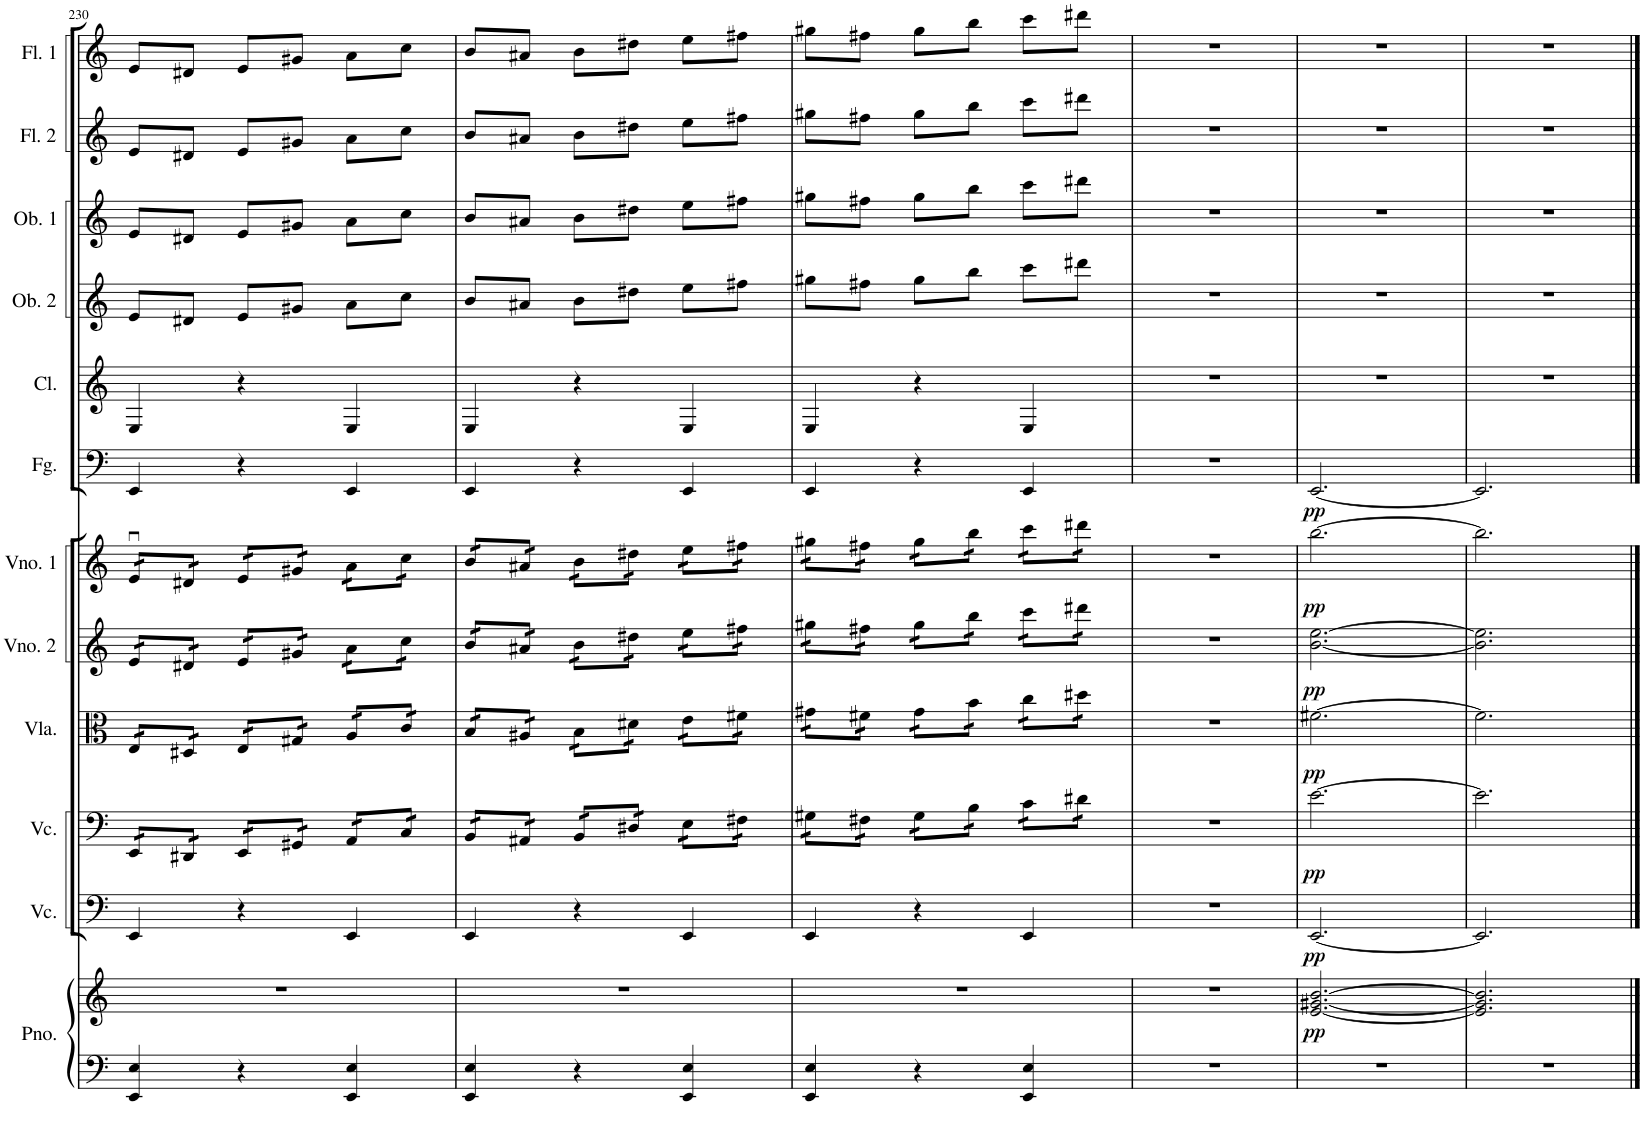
**kern	**kern	**dynam	**kern	**dynam	**kern	**dynam	**kern	**dynam	**kern	**dynam	**kern	**dynam	**kern	**dynam	**kern	**kern	**kern	**kern	**kern
*part12	*part12	*part12	*part11	*part11	*part10	*part10	*part9	*part9	*part8	*part8	*part7	*part7	*part6	*part6	*part5	*part4	*part3	*part2	*part1
*staff13	*staff12	*staff12/13	*staff11	*staff11	*staff10	*staff10	*staff9	*staff9	*staff8	*staff8	*staff7	*staff7	*staff6	*staff6	*staff5	*staff4	*staff3	*staff2	*staff1
*I"Piano	*	*	*I"Violoncelo	*	*I"Violoncelo	*	*I"Viola	*	*I"Violino 2	*	*I"Violino 1	*	*I"Fagote	*	*I"Clarinete em Bb	*I"Oboé 2	*I"Oboé 1	*I"Flauta 2	*I"Flauta 1
*I'Pno.	*	*	*I'Vc.	*	*I'Vc.	*	*I'Vla.	*	*I'Vno. 2	*	*I'Vno. 1	*	*I'Fg.	*	*I'Cl.	*I'Ob. 2	*I'Ob. 1	*I'Fl. 2	*I'Fl. 1
!!LO:PB:g=z
*clefF4	*clefG2	*	*clefF4	*	*clefF4	*	*clefC3	*	*clefG2	*	*clefG2	*	*clefF4	*	*clefG2	*clefG2	*clefG2	*clefG2	*clefG2
*	*	*	*	*	*	*	*	*	*	*	*	*	*	*	*Trd1c2	*	*	*	*
*k[]	*k[]	*	*k[]	*	*k[]	*	*k[]	*	*k[]	*	*k[]	*	*k[]	*	*k[]	*k[]	*k[]	*k[]	*k[]
*M3/4	*M3/4	*	*M3/4	*	*M3/4	*	*M3/4	*	*M3/4	*	*M3/4	*	*M3/4	*	*M3/4	*M3/4	*M3/4	*M3/4	*M3/4
=230	=230	=230	=230	=230	=230	=230	=230	=230	=230	=230	=230	=230	=230	=230	=230	=230	=230	=230	=230
*	*	*	*	*	*tremolo	*	*	*	*	*	*	*	*	*	*	*	*	*	*
*	*	*	*	*	*	*	*tremolo	*	*	*	*	*	*	*	*	*	*	*	*
*	*	*	*	*	*	*	*	*	*tremolo	*	*	*	*	*	*	*	*	*	*
*	*	*	*	*	*	*	*	*	*	*	*tremolo	*	*	*	*	*	*	*	*
4EE/ 4E/	2.r	.	4EE/	.	16EE/LL	.	16E/LL	.	16e/LL	.	16eu/LL	.	4EE/	.	4E/	8e/L	8e/L	8e/L	8e/L
.	.	.	.	.	16EE/	.	16E/	.	16e/	.	16eu/	.	.	.	.	.	.	.	.
.	.	.	.	.	16DD#X/	.	16D#X/	.	16d#X/	.	16d#X/	.	.	.	.	8d#X/J	8d#X/J	8d#X/J	8d#X/J
.	.	.	.	.	16DD#X/JJ	.	16D#X/JJ	.	16d#X/JJ	.	16d#X/JJ	.	.	.	.	.	.	.	.
4r	.	.	4r	.	16EE/LL	.	16E/LL	.	16e/LL	.	16e/LL	.	4r	.	4r	8e/L	8e/L	8e/L	8e/L
.	.	.	.	.	16EE/	.	16E/	.	16e/	.	16e/	.	.	.	.	.	.	.	.
.	.	.	.	.	16GG#X/	.	16G#X/	.	16g#X/	.	16g#X/	.	.	.	.	8g#X/J	8g#X/J	8g#X/J	8g#X/J
.	.	.	.	.	16GG#X/JJ	.	16G#X/JJ	.	16g#X/JJ	.	16g#X/JJ	.	.	.	.	.	.	.	.
4EE/ 4E/	.	.	4EE/	.	16AA/LL	.	16A/LL	.	16a\LL	.	16a\LL	.	4EE/	.	4E/	8a\L	8a\L	8a\L	8a\L
.	.	.	.	.	16AA/	.	16A/	.	16a\	.	16a\	.	.	.	.	.	.	.	.
.	.	.	.	.	16C/	.	16c/	.	16cc\	.	16cc\	.	.	.	.	8cc\J	8cc\J	8cc\J	8cc\J
.	.	.	.	.	16C/JJ	.	16c/JJ	.	16cc\JJ	.	16cc\JJ	.	.	.	.	.	.	.	.
=231	=231	=231	=231	=231	=231	=231	=231	=231	=231	=231	=231	=231	=231	=231	=231	=231	=231	=231	=231
4EE/ 4E/	2.r	.	4EE/	.	16BB/LL	.	16B/LL	.	16b/LL	.	16b/LL	.	4EE/	.	4E/	8b/L	8b/L	8b/L	8b/L
.	.	.	.	.	16BB/	.	16B/	.	16b/	.	16b/	.	.	.	.	.	.	.	.
.	.	.	.	.	16AA#X/	.	16A#X/	.	16a#X/	.	16a#X/	.	.	.	.	8a#X/J	8a#X/J	8a#X/J	8a#X/J
.	.	.	.	.	16AA#X/JJ	.	16A#X/JJ	.	16a#X/JJ	.	16a#X/JJ	.	.	.	.	.	.	.	.
4r	.	.	4r	.	16BB/LL	.	16B\LL	.	16b\LL	.	16b\LL	.	4r	.	4r	8b\L	8b\L	8b\L	8b\L
.	.	.	.	.	16BB/	.	16B\	.	16b\	.	16b\	.	.	.	.	.	.	.	.
.	.	.	.	.	16D#X/	.	16d#X\	.	16dd#X\	.	16dd#X\	.	.	.	.	8dd#X\J	8dd#X\J	8dd#X\J	8dd#X\J
.	.	.	.	.	16D#X/JJ	.	16d#X\JJ	.	16dd#X\JJ	.	16dd#X\JJ	.	.	.	.	.	.	.	.
4EE/ 4E/	.	.	4EE/	.	16E\LL	.	16e\LL	.	16ee\LL	.	16ee\LL	.	4EE/	.	4E/	8ee\L	8ee\L	8ee\L	8ee\L
.	.	.	.	.	16E\	.	16e\	.	16ee\	.	16ee\	.	.	.	.	.	.	.	.
.	.	.	.	.	16F#X\	.	16f#X\	.	16ff#X\	.	16ff#X\	.	.	.	.	8ff#X\J	8ff#X\J	8ff#X\J	8ff#X\J
.	.	.	.	.	16F#X\JJ	.	16f#X\JJ	.	16ff#X\JJ	.	16ff#X\JJ	.	.	.	.	.	.	.	.
=232	=232	=232	=232	=232	=232	=232	=232	=232	=232	=232	=232	=232	=232	=232	=232	=232	=232	=232	=232
4EE/ 4E/	2.r	.	4EE/	.	16G#X\LL	.	16g#X\LL	.	16gg#X\LL	.	16gg#X\LL	.	4EE/	.	4E/	8gg#X\L	8gg#X\L	8gg#X\L	8gg#X\L
.	.	.	.	.	16G#X\	.	16g#X\	.	16gg#X\	.	16gg#X\	.	.	.	.	.	.	.	.
.	.	.	.	.	16F#X\	.	16f#X\	.	16ff#X\	.	16ff#X\	.	.	.	.	8ff#X\J	8ff#X\J	8ff#X\J	8ff#X\J
.	.	.	.	.	16F#X\JJ	.	16f#X\JJ	.	16ff#X\JJ	.	16ff#X\JJ	.	.	.	.	.	.	.	.
4r	.	.	4r	.	16G#\LL	.	16g#\LL	.	16gg#\LL	.	16gg#\LL	.	4r	.	4r	8gg#\L	8gg#\L	8gg#\L	8gg#\L
.	.	.	.	.	16G#\	.	16g#\	.	16gg#\	.	16gg#\	.	.	.	.	.	.	.	.
.	.	.	.	.	16B\	.	16b\	.	16bb\	.	16bb\	.	.	.	.	8bb\J	8bb\J	8bb\J	8bb\J
.	.	.	.	.	16B\JJ	.	16b\JJ	.	16bb\JJ	.	16bb\JJ	.	.	.	.	.	.	.	.
4EE/ 4E/	.	.	4EE/	.	16c\LL	.	16cc\LL	.	16ccc\LL	.	16ccc\LL	.	4EE/	.	4E/	8ccc\L	8ccc\L	8ccc\L	8ccc\L
.	.	.	.	.	16c\	.	16cc\	.	16ccc\	.	16ccc\	.	.	.	.	.	.	.	.
.	.	.	.	.	16d#X\	.	16dd#X\	.	16ddd#X\	.	16ddd#X\	.	.	.	.	8ddd#X\J	8ddd#X\J	8ddd#X\J	8ddd#X\J
.	.	.	.	.	16d#X\JJ	.	16dd#X\JJ	.	16ddd#X\JJ	.	16ddd#X\JJ	.	.	.	.	.	.	.	.
*	*	*	*	*	*	*	*	*	*	*	*Xtremolo	*	*	*	*	*	*	*	*
*	*	*	*	*	*	*	*	*	*Xtremolo	*	*	*	*	*	*	*	*	*	*
*	*	*	*	*	*	*	*Xtremolo	*	*	*	*	*	*	*	*	*	*	*	*
*	*	*	*	*	*Xtremolo	*	*	*	*	*	*	*	*	*	*	*	*	*	*
=233	=233	=233	=233	=233	=233	=233	=233	=233	=233	=233	=233	=233	=233	=233	=233	=233	=233	=233	=233
2.r	2.r	.	2.r	.	2.r	.	2.r	.	2.r	.	2.r	.	2.r	.	2.r	2.r	2.r	2.r	2.r
=234	=234	=234	=234	=234	=234	=234	=234	=234	=234	=234	=234	=234	=234	=234	=234	=234	=234	=234	=234
!	!	!LO:DY:b	!	!LO:DY:b	!	!LO:DY:b	!	!LO:DY:b	!	!LO:DY:b	!	!LO:DY:b	!	!LO:DY:b	!	!	!	!	!
2.r	[2.e/ [2.g#X/ [2.b/	pp	[2.EE/	pp	[2.e\	pp	[2.f#X\	pp	[2.b\ [2.ee\	pp	[2.bb\	pp	[2.EE/	pp	2.r	2.r	2.r	2.r	2.r
=235	=235	=235	=235	=235	=235	=235	=235	=235	=235	=235	=235	=235	=235	=235	=235	=235	=235	=235	=235
2.r	2.e/] 2.g#/] 2.b/]	.	2.EE/]	.	2.e\]	.	2.f#\]	.	2.b\] 2.ee\]	.	2.bb\]	.	2.EE/]	.	2.r	2.r	2.r	2.r	2.r
==	==	==	==	==	==	==	==	==	==	==	==	==	==	==	==	==	==	==	==
*-	*-	*-	*-	*-	*-	*-	*-	*-	*-	*-	*-	*-	*-	*-	*-	*-	*-	*-	*-
